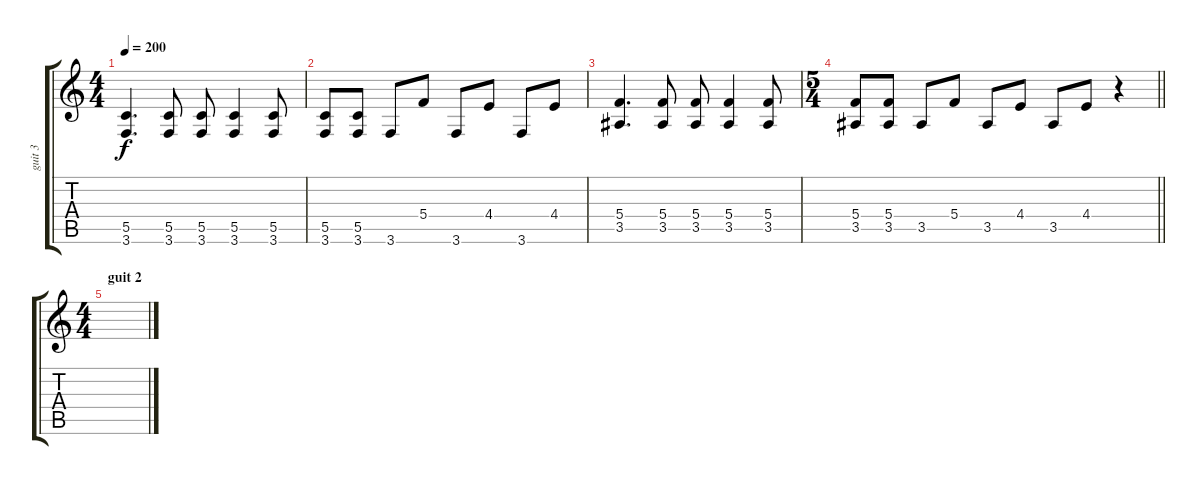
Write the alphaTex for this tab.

\track ("guit 3" "guit 3") {instrument distortionguitar}
\staff {score tabs}
\tuning (D4 A3 F3 C3 G2 D2) {hide}
\ts (4 4)
\tempo 200
\clef g2
\ks c
(5.5 3.6).4{d dy f} (5.5 3.6).8 (5.5 3.6).8 (5.5 3.6).4 (5.5 3.6).8 |
(5.5 3.6).8 (5.5 3.6).8 3.6.8 5.4.8 3.6.8 4.4.8 3.6.8 4.4.8 |
(5.4 3.5).4{d} (5.4 3.5).8 (5.4 3.5).8 (5.4 3.5).4 (5.4 3.5).8 |
\ts (5 4)
\barLineRight lightlight
(5.4 3.5).8 (5.4 3.5).8 3.5.8 5.4.8 3.5.8 4.4.8 3.5.8 4.4.8 r.4 |
\ts (4 4)
\section ("" "guit 2")
